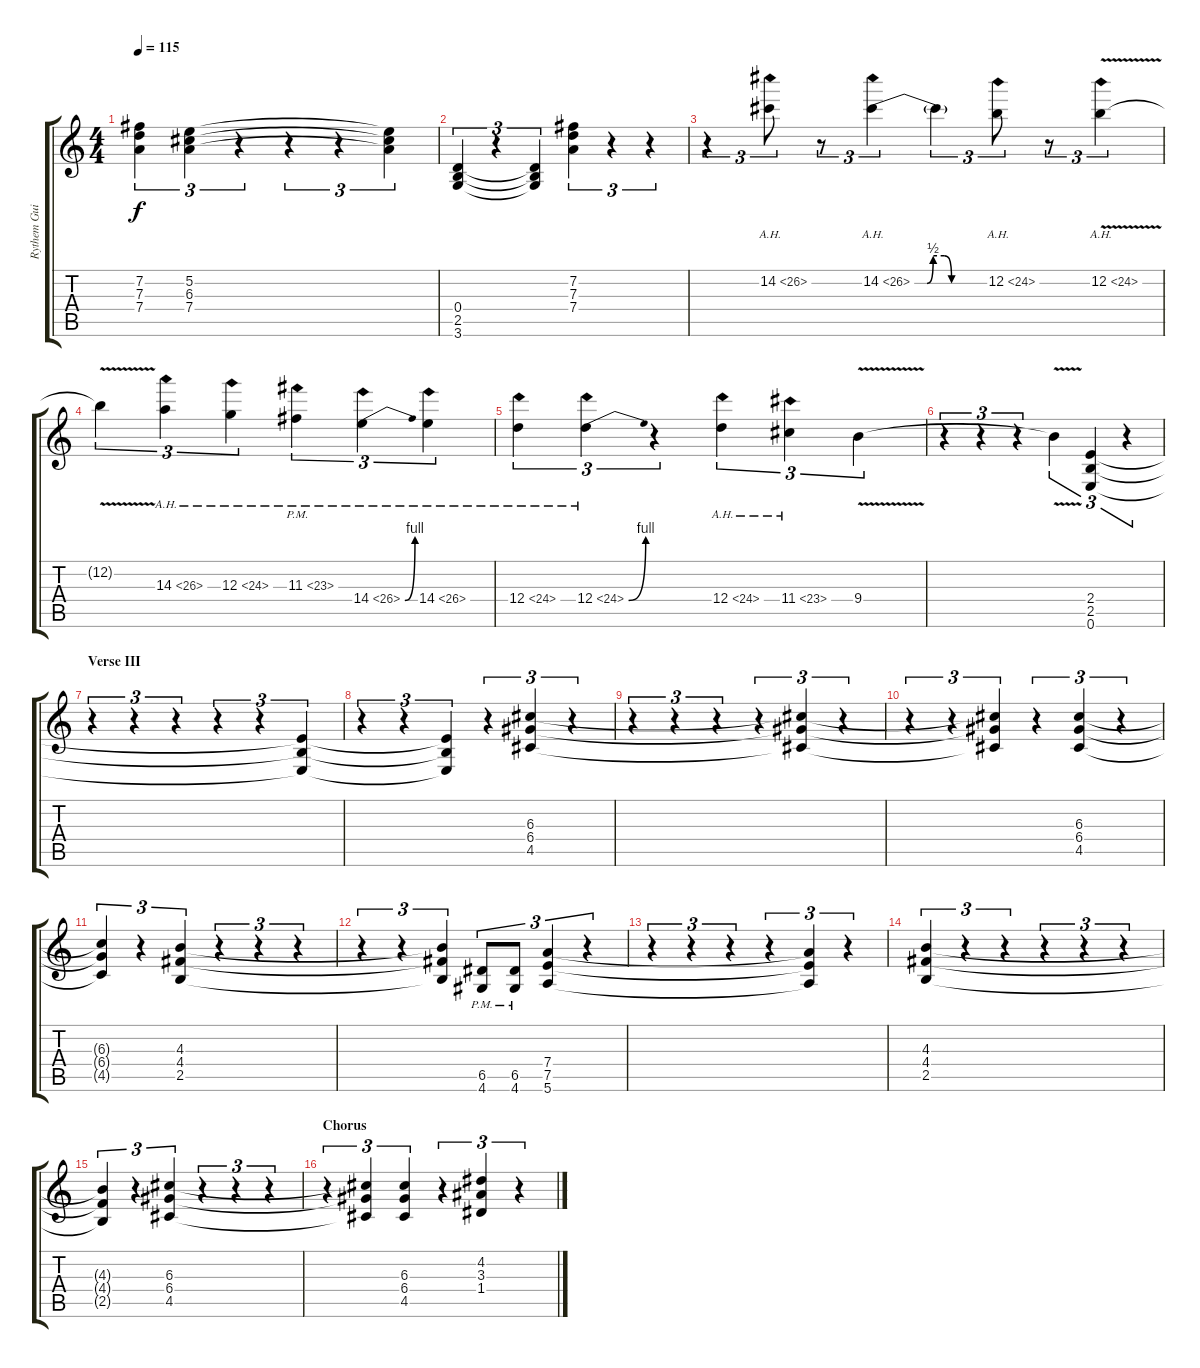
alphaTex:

\track ("Rythem Guitar" "Rythem Gui") {instrument overdrivenguitar}
\staff {score tabs}
\tuning (E4 B3 G3 D3 A2 E2) {hide}
\ts (4 4)
\tempo 115
\clef g2
\ks c
(7.2{t} 7.3{t} 7.4{t}).4{tu (3 2) dy f} (5.2 6.3 7.4).4{tu (3 2)} r.4{tu (3 2)} r.4{tu (3 2)} r.4{tu (3 2)} (5.2{t} 6.3{t} 7.4{t}).4{tu (3 2)} |
(0.4 2.5 3.6).4{tu (3 2)} r.4{tu (3 2)} (0.4{t} 2.5{t} 3.6{t}).4{tu (3 2)} (7.2 7.3 7.4).4{tu (3 2)} r.4{tu (3 2)} r.4{tu (3 2)} |
r.4{tu (3 2) volume 15 instrument distortionguitar} 14.2{ah 12}.8{tu (3 2)} r.8{tu (3 2)} 14.2{be (custom 0 0 5 0 10 0 15 2 24 2 30 0 45 0 60 0) ah 12}.4{tu (3 2)} 14.2{t}.4{tu (3 2)} 12.2{ah 12}.8{tu (3 2)} r.8{tu (3 2)} 12.2{ah 12 v}.4{tu (3 2)} |
12.2{t}.4{tu (3 2)} 14.3{ah 12}.4{tu (3 2)} 12.3{ah 12}.4{tu (3 2)} 11.3{ah 12 pm}.4{tu (3 2)} 14.4{be (bend 0 0 60 4) ah 12}.4{tu (3 2)} 14.4{ah 12}.4{tu (3 2)} |
12.4{ah 12}.4{tu (3 2)} 12.4{be (bend 0 0 60 4) ah 12}.4{tu (3 2)} r.4{tu (3 2)} 12.4{ah 12}.4{tu (3 2)} 11.4{ah 12}.4{tu (3 2)} 9.4{v}.4{tu (3 2)} |
r.4{tu (3 2)} r.4{tu (3 2)} r.4{tu (3 2)} 9.4{t}.4{tu (3 2) volume 13 instrument overdrivenguitar} (2.4 2.5 0.6).4{tu (3 2)} r.4{tu (3 2)} |
\section ("" "Verse III")
r.4{tu (3 2)} r.4{tu (3 2)} r.4{tu (3 2)} r.4{tu (3 2)} r.4{tu (3 2)} (2.4{t} 2.5{t} 0.6{t}).4{tu (3 2)} |
r.4{tu (3 2)} r.4{tu (3 2)} (2.4{t} 2.5{t} 0.6{t}).4{tu (3 2)} r.4{tu (3 2)} (6.3 6.4 4.5).4{tu (3 2)} r.4{tu (3 2)} |
r.4{tu (3 2)} r.4{tu (3 2)} r.4{tu (3 2)} r.4{tu (3 2)} (6.3{t} 6.4{t} 4.5{t}).4{tu (3 2)} r.4{tu (3 2)} |
r.4{tu (3 2)} r.4{tu (3 2)} (6.3{t} 6.4{t} 4.5{t}).4{tu (3 2)} r.4{tu (3 2)} (6.3 6.4 4.5).4{tu (3 2)} r.4{tu (3 2)} |
(6.3{t} 6.4{t} 4.5{t}).4{tu (3 2)} r.4{tu (3 2)} (4.3 4.4 2.5).4{tu (3 2)} r.4{tu (3 2)} r.4{tu (3 2)} r.4{tu (3 2)} |
r.4{tu (3 2)} r.4{tu (3 2)} (4.3{t} 4.4{t} 2.5{t}).4{tu (3 2)} (6.5 4.6{pm}).8{tu (3 2)} (6.5 4.6{pm}).8{tu (3 2)} (7.4 7.5 5.6).4{tu (3 2)} r.4{tu (3 2)} |
r.4{tu (3 2)} r.4{tu (3 2)} r.4{tu (3 2)} r.4{tu (3 2)} (7.4{t} 7.5{t} 5.6{t}).4{tu (3 2)} r.4{tu (3 2)} |
(4.3 4.4 2.5).4{tu (3 2)} r.4{tu (3 2)} r.4{tu (3 2)} r.4{tu (3 2)} r.4{tu (3 2)} r.4{tu (3 2)} |
(4.3{t} 4.4{t} 2.5{t}).4{tu (3 2)} r.4{tu (3 2)} (6.3 6.4 4.5).4{tu (3 2)} r.4{tu (3 2)} r.4{tu (3 2)} r.4{tu (3 2)} |
\section ("" "Chorus")
r.4{tu (3 2)} (6.3{t} 6.4{t} 4.5{t}).4{tu (3 2)} (6.3 6.4 4.5).4{tu (3 2)} r.4{tu (3 2) volume 16} (4.2 3.3 1.4).4{tu (3 2)} r.4{tu (3 2)}
